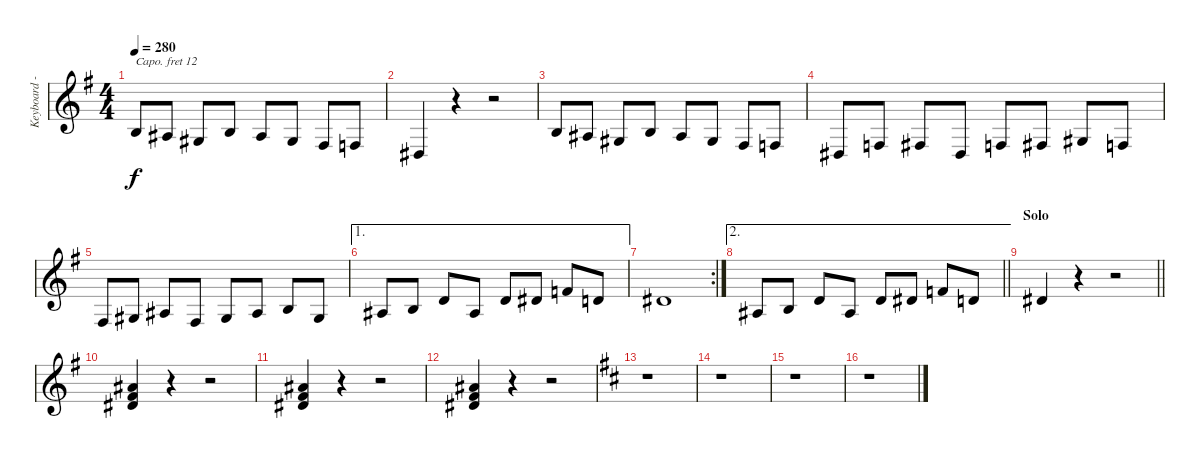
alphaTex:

\track ("Keyboard - Derek Sherinian" "Keyboard -") {instrument drawbarorgan}
\staff {score}
\capo 12
\tuning (Eb4 Bb3 Gb3 Db3 Ab2 Eb2) {hide}
\ts (4 4)
\tempo 280
\clef g2
\ks eminor
3.5.8{dy f} 2.5.8 0.5.8 3.5.8 2.5.8 0.5.8 3.6.8 2.6.8 |
0.6.4 r.4 r.2 |
3.5.8 2.5.8 0.5.8 3.5.8 2.5.8 0.5.8 3.6.8 2.6.8 |
0.6.8 2.6.8 3.6.8 0.6.8 2.6.8 3.6.8 0.5.8 2.6.8 |
3.6.8 0.5.8 2.5.8 3.6.8 0.5.8 2.5.8 3.5.8 0.5.8 |
\ae 1
2.5.8 3.5.8 1.4.8 2.5.8 1.4.8 2.4.8 4.4.8 1.4.8 |
\rc 2
2.4.1 |
\ae 2
\barLineRight lightlight
2.5.8 3.5.8 1.4.8 2.5.8 1.4.8 2.4.8 4.4.8 1.4.8 |
\section ("" "Solo")
\barLineRight lightlight
2.4.4 r.4 r.2 |
(0.2 0.3 2.4).4 r.4 r.2 |
(0.2 0.3 2.4).4 r.4 r.2 |
(0.2 0.3 2.4).4 r.4 r.2 |
\ks bminor
r.1 |
r.1 |
r.1 |
r.1
